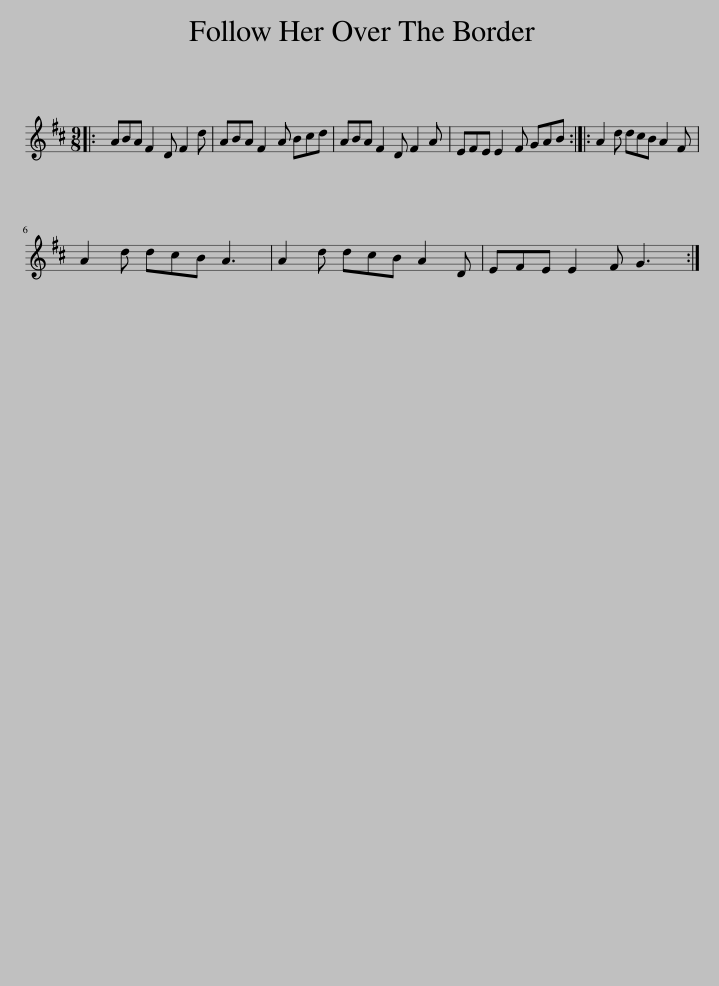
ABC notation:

X:1
L:1/8
M:9/8
I:linebreak $
K:D
V:1 treble
V:1
|: ABA F2 D F2 d | ABA F2 A Bcd | ABA F2 D F2 A | EFE E2 F GAB :: A2 d dcB A2 F |$ %5
 A2 d dcB A3 | A2 d dcB A2 D | EFE E2 F G3 :| %8
